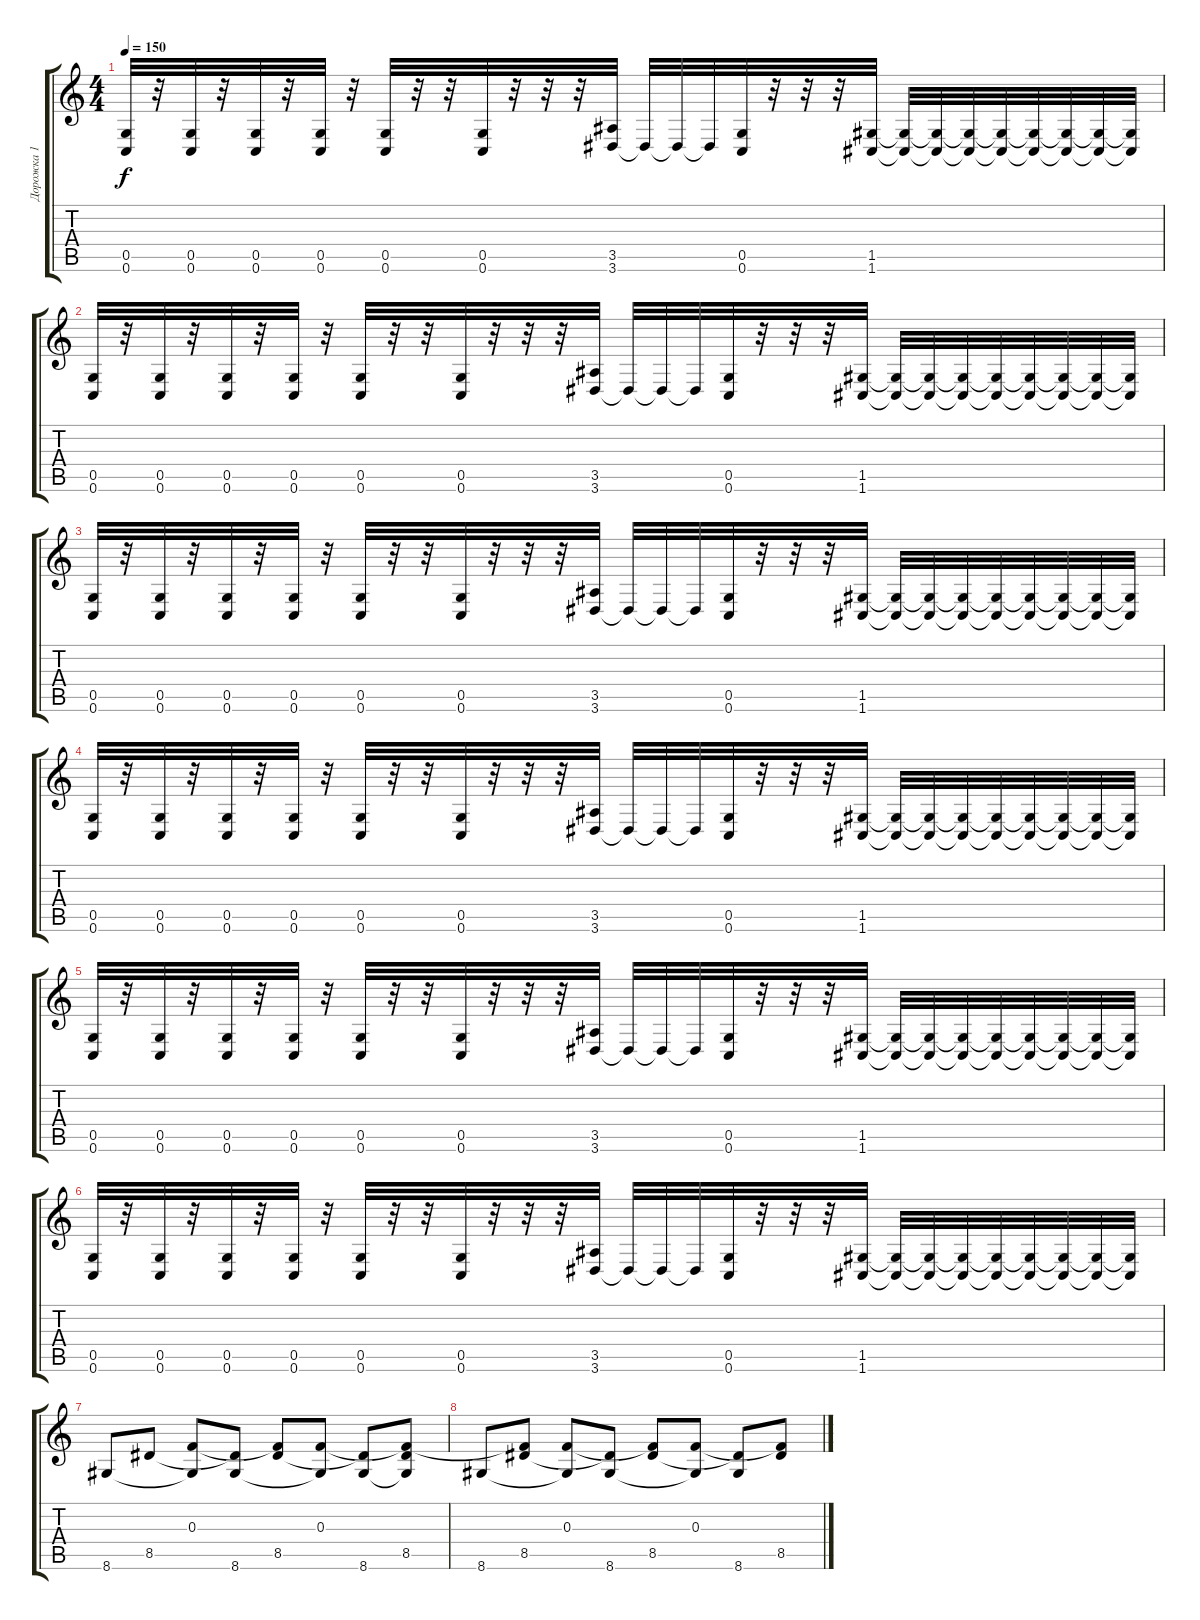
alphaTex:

\track ("Дорожка 1" "Дорожка 1") {instrument distortionguitar}
\staff {score tabs}
\tuning (D4 A3 F3 C3 G2 C2) {hide}
\ts (4 4)
\tempo 150
\clef g2
\ks c
(0.5 0.6).32{dy f} r.32 (0.5 0.6).32 r.32 (0.5 0.6).32 r.32 (0.5 0.6).32 r.32 (0.5 0.6).32 r.32 r.32 (0.5 0.6).32 r.32 r.32 r.32 (3.5 3.6).32 3.6{t}.32 3.6{t}.32 3.6{t}.32 (0.5 0.6).32 r.32 r.32 r.32 (1.5 1.6).32 (1.5{t} 1.6{t}).32 (1.5{t} 1.6{t}).32 (1.5{t} 1.6{t}).32 (1.5{t} 1.6{t}).32 (1.5{t} 1.6{t}).32 (1.5{t} 1.6{t}).32 (1.5{t} 1.6{t}).32 (1.5{t} 1.6{t}).32 |
(0.5 0.6).32 r.32 (0.5 0.6).32 r.32 (0.5 0.6).32 r.32 (0.5 0.6).32 r.32 (0.5 0.6).32 r.32 r.32 (0.5 0.6).32 r.32 r.32 r.32 (3.5 3.6).32 3.6{t}.32 3.6{t}.32 3.6{t}.32 (0.5 0.6).32 r.32 r.32 r.32 (1.5 1.6).32 (1.5{t} 1.6{t}).32 (1.5{t} 1.6{t}).32 (1.5{t} 1.6{t}).32 (1.5{t} 1.6{t}).32 (1.5{t} 1.6{t}).32 (1.5{t} 1.6{t}).32 (1.5{t} 1.6{t}).32 (1.5{t} 1.6{t}).32 |
(0.5 0.6).32 r.32 (0.5 0.6).32 r.32 (0.5 0.6).32 r.32 (0.5 0.6).32 r.32 (0.5 0.6).32 r.32 r.32 (0.5 0.6).32 r.32 r.32 r.32 (3.5 3.6).32 3.6{t}.32 3.6{t}.32 3.6{t}.32 (0.5 0.6).32 r.32 r.32 r.32 (1.5 1.6).32 (1.5{t} 1.6{t}).32 (1.5{t} 1.6{t}).32 (1.5{t} 1.6{t}).32 (1.5{t} 1.6{t}).32 (1.5{t} 1.6{t}).32 (1.5{t} 1.6{t}).32 (1.5{t} 1.6{t}).32 (1.5{t} 1.6{t}).32 |
(0.5 0.6).32 r.32 (0.5 0.6).32 r.32 (0.5 0.6).32 r.32 (0.5 0.6).32 r.32 (0.5 0.6).32 r.32 r.32 (0.5 0.6).32 r.32 r.32 r.32 (3.5 3.6).32 3.6{t}.32 3.6{t}.32 3.6{t}.32 (0.5 0.6).32 r.32 r.32 r.32 (1.5 1.6).32 (1.5{t} 1.6{t}).32 (1.5{t} 1.6{t}).32 (1.5{t} 1.6{t}).32 (1.5{t} 1.6{t}).32 (1.5{t} 1.6{t}).32 (1.5{t} 1.6{t}).32 (1.5{t} 1.6{t}).32 (1.5{t} 1.6{t}).32 |
(0.5 0.6).32 r.32 (0.5 0.6).32 r.32 (0.5 0.6).32 r.32 (0.5 0.6).32 r.32 (0.5 0.6).32 r.32 r.32 (0.5 0.6).32 r.32 r.32 r.32 (3.5 3.6).32 3.6{t}.32 3.6{t}.32 3.6{t}.32 (0.5 0.6).32 r.32 r.32 r.32 (1.5 1.6).32 (1.5{t} 1.6{t}).32 (1.5{t} 1.6{t}).32 (1.5{t} 1.6{t}).32 (1.5{t} 1.6{t}).32 (1.5{t} 1.6{t}).32 (1.5{t} 1.6{t}).32 (1.5{t} 1.6{t}).32 (1.5{t} 1.6{t}).32 |
(0.5 0.6).32 r.32 (0.5 0.6).32 r.32 (0.5 0.6).32 r.32 (0.5 0.6).32 r.32 (0.5 0.6).32 r.32 r.32 (0.5 0.6).32 r.32 r.32 r.32 (3.5 3.6).32 3.6{t}.32 3.6{t}.32 3.6{t}.32 (0.5 0.6).32 r.32 r.32 r.32 (1.5 1.6).32 (1.5{t} 1.6{t}).32 (1.5{t} 1.6{t}).32 (1.5{t} 1.6{t}).32 (1.5{t} 1.6{t}).32 (1.5{t} 1.6{t}).32 (1.5{t} 1.6{t}).32 (1.5{t} 1.6{t}).32 (1.5{t} 1.6{t}).32 |
8.6.8{instrument electricguitarclean} 8.5.8 (0.3 8.6{t}).8 (8.5{t} 8.6).8 (0.3{t} 8.5).8 (0.3 8.6{t}).8 (8.5{t} 8.6).8 (0.3{t} 8.5 8.6{t}).8 |
8.6.8 (0.3{t} 8.5).8 (0.3 8.6{t}).8 (8.5{t} 8.6).8 (0.3{t} 8.5).8 (0.3 8.6{t}).8 (8.5{t} 8.6).8 (0.3{t} 8.5).8
